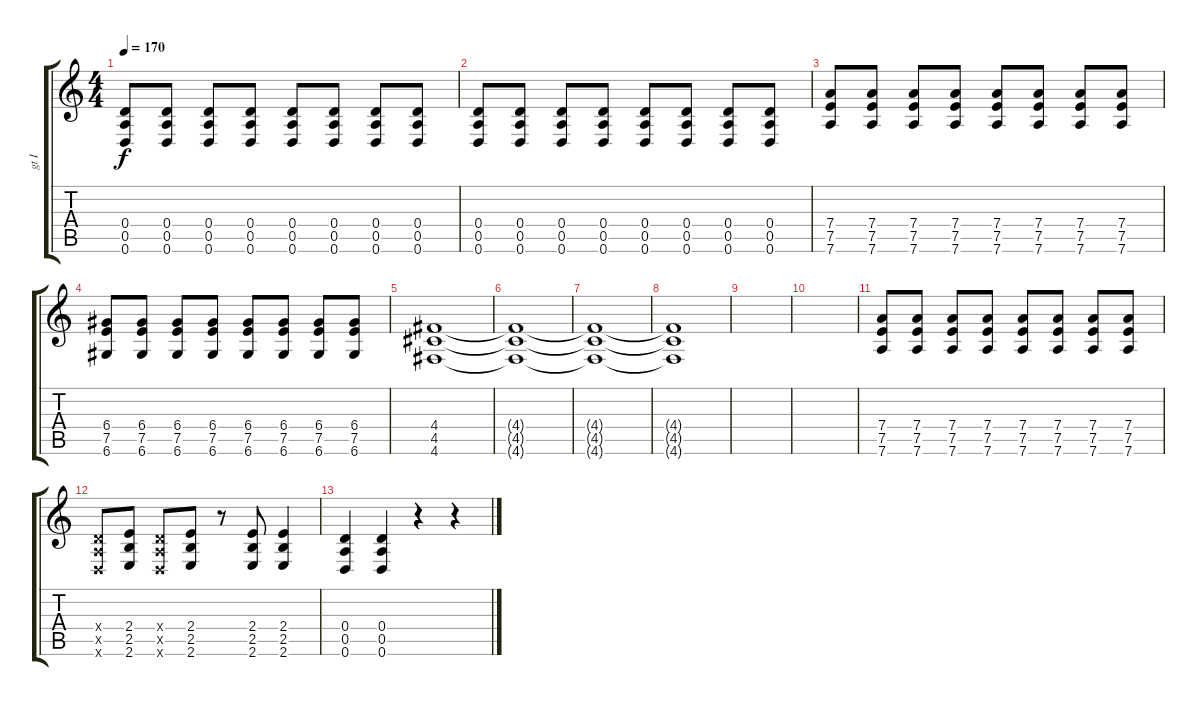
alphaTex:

\track ("gt I" "gt I") {instrument overdrivenguitar}
\staff {score tabs}
\tuning (E4 B3 G3 D3 A2 D2) {hide}
\ts (4 4)
\tempo 170
\clef g2
\ks c
(0.4 0.5 0.6).8{dy f} (0.4 0.5 0.6).8 (0.4 0.5 0.6).8 (0.4 0.5 0.6).8 (0.4 0.5 0.6).8 (0.4 0.5 0.6).8 (0.4 0.5 0.6).8 (0.4 0.5 0.6).8 |
(0.4 0.5 0.6).8 (0.4 0.5 0.6).8 (0.4 0.5 0.6).8 (0.4 0.5 0.6).8 (0.4 0.5 0.6).8 (0.4 0.5 0.6).8 (0.4 0.5 0.6).8 (0.4 0.5 0.6).8 |
(7.4 7.5 7.6).8 (7.4 7.5 7.6).8 (7.4 7.5 7.6).8 (7.4 7.5 7.6).8 (7.4 7.5 7.6).8 (7.4 7.5 7.6).8 (7.4 7.5 7.6).8 (7.4 7.5 7.6).8 |
(6.4 7.5 6.6).8 (6.4 7.5 6.6).8 (6.4 7.5 6.6).8 (6.4 7.5 6.6).8 (6.4 7.5 6.6).8 (6.4 7.5 6.6).8 (6.4 7.5 6.6).8 (6.4 7.5 6.6).8 |
(4.4 4.5 4.6).1 |
(4.4{t} 4.5{t} 4.6{t}).1 |
(4.4{t} 4.5{t} 4.6{t}).1 |
(4.4{t} 4.5{t} 4.6{t}).1 |
|
|
(7.4 7.5 7.6).8 (7.4 7.5 7.6).8 (7.4 7.5 7.6).8 (7.4 7.5 7.6).8 (7.4 7.5 7.6).8 (7.4 7.5 7.6).8 (7.4 7.5 7.6).8 (7.4 7.5 7.6).8 |
(0.4{x} 0.5{x} 0.6{x}).8 (2.4 2.5 2.6).8 (0.4{x} 0.5{x} 0.6{x}).8 (2.4 2.5 2.6).8 r.8 (2.4 2.5 2.6).8 (2.4 2.5 2.6).4 |
(0.4 0.5 0.6).4 (0.4 0.5 0.6).4 r.4 r.4
